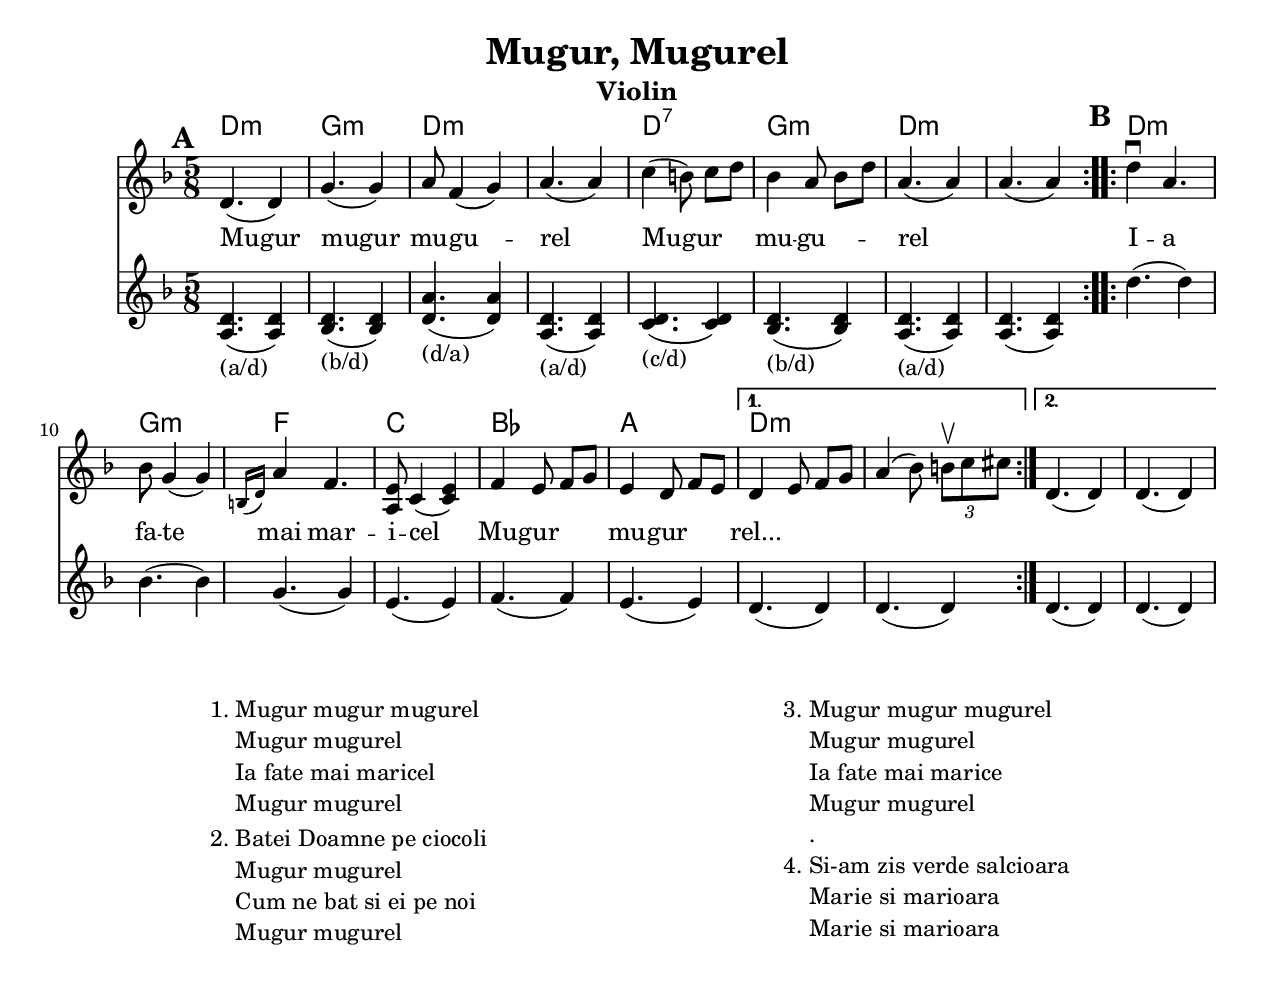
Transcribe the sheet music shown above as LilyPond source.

\version "2.18.0"
\include "english.ly"
\paper{
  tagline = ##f
  print-all-headers = ##t
  #(set-paper-size "letter")
}
date = #(strftime "%d-%m-%Y" (localtime (current-time)))

%\markup{ \italic{ " Updated " \date  }  }

%\markup{ Got something to say? }
secund =\relative c'{
  \clef treble
  \key d \minor
  \time 5/8
  \set Score.markFormatter = #format-mark-box-alphabet
  \repeat volta 2{
  \mark \default
    <a d>4._"(a/d)"(<a d>4)
    <bf d>4._"(b/d)"(<bf d>4)
    <d a'>4._"(d/a)" (<d a'>4)
    <d a>4._"(a/d)" (<d a>4)

    <c d>4._"(c/d)" (<c d>4)
    <bf d>4._"(b/d)"(<bf d>4)
    <a d>4._"(a/d)"(<a d>4)
    <a d>4.(<a d>4)|
  }
  \repeat volta 2{
  \mark \default
    d'4.(d4)
    bf4.(bf4)
    g4. (g4)
    e4. (e4)%c4. (c4)

    f4. (f4)
    e4. (e4)

  }
  \alternative {
    {
      d4. (d4)
      d4. (d4)
    }
    {
      d4. (d4)
      d4. (d4)
    }
  }
}
%#################################### Melody ########################
melody = \relative c' {
  \clef treble
  \key d \minor
  \time 5/8
  \set Score.markFormatter = #format-mark-box-alphabet

  %\partial 16*3 a16 d f   %lead in notes

  \repeat volta 2{
  \mark \default
    d4. (d4)
    g4.(g4)
    a8 f4(g)
    a4.(a4)|

    c4(b8)c d %b natural
    bf4 a8 bf d
    a4.(a4)
    a4.(a4)|

  }
  %\alternative { { }{ } }

  \repeat volta 2{
  \mark \default
    d4\downbow a4. %reversed dotted note
    bf8 g4(g)
    \grace{b,16 (d)}a'4 f4.  %reversed dots
    <e a, >8 c4(<c e>)

    f4 e8 f g
    e4 d8 f e|

  }
  \alternative {
    {
      d4 e8 f g
      a4(bf8)\tuplet 3/2{b\upbow c cs}
    }
    {
      d,4.(d4)
      d4.(d4)
    }
  }

}

%################################# Lyrics #####################
\addlyrics{

  Mugur mugur mu -- gu -- rel
  Mugur \skip2 \skip2  mu -- gu -- \skip2 \skip2 rel
  \skip1
  I -- a fa -- te mai mar -- i -- cel
  Mu -- gur \skip2 \skip2  mu -- gur \skip2 \skip2  rel...


}
%{ this set works with single line version
  Mugur mugur mu -- gu -- rel
  Mugur \skip2 \skip2  mu -- gu -- \skip2 \skip2 rel
  \skip1
  I -- a fa -- te mai mar -- i -- cel
  Mu -- gur \skip2 \skip2  mu -- gur \skip2 \skip2  rel
%}
%################################# Chords #######################
harmonies = \chordmode {
  d8*5:m
  g8*5:m
  d8*10:m
  d8*5:7
  g8*5:m
  d8*10:m

  %B
  d8*5:m
  g8*5:m
  f8*5
  c8*5
  bf8*5
  a8*5
  d8*5:m
}

\score {
  <<
    \new ChordNames {
      \set chordChanges = ##f
      \harmonies
    }
    \new Staff
    \melody
    \new Staff \secund
  >>
  \header{
    title= "Mugur, Mugurel"
    subtitle=""
    composer= ""
    instrument = "Violin"
    arranger= ""
  }
  \midi{\tempo 4 = 120}
  \layout{indent = 1.0\cm}
}

% more verses:
\markup{}
\markup {
  \fill-line {
    \hspace #0.1 % distance from left margin
    \column {
      \line {
        "1."
        \column {
          "Mugur mugur mugurel"
          "Mugur mugurel"
          "Ia fate mai maricel"
          "Mugur mugurel"
        }
      }
      \hspace #0.2 % vertical distance between verses
      \line {
        "2."
        \column {
          "Batei Doamne pe ciocoli"
          "Mugur mugurel"
          "Cum ne bat si ei pe noi"
          "Mugur mugurel"
        }
      }

    }
    \hspace #0.1  % horiz. distance between columns
    \column {
      \line {
        "3."
        \column {
          "Mugur mugur mugurel"
          "Mugur mugurel"
          "Ia fate mai marice"
          "Mugur mugurel".
        }
      }
      \hspace #0.2 % distance between verses
      \line {
        "4."
        \column {
          "Si-am zis verde salcioara"
          "Marie si marioara"
          "Marie si marioara"
        }
      }

    }
    \hspace #0.1 % distance to right margin
  }
}



%{

mugur mugur mugurel
mugur mugurel
ia fate mai maricel
mugur mugurel

batei Doamne pe ciocoli
mugur mugurel
cum ne bat si ei pe noi
mugur mugurel

mugur mugur mugurel
mugur mugurel
ia fate mai maricel
mugur mugurel.

si-am zis verde salcioara
marie si marioara
marie si marioara
________________________
Mugur, mugurel Lyrics
Tudor Gheorghe

Mugur mugur mugurel
Mugur mugurel
Ia fa-te mai maricel!
Mugur mugurel (2x)

Ca ne-am saturat de iarna
Mugur mugurel
Si de rautate-n tara!
Mugur mugurel (2x)

Bate-i doamne pe ciocoi
Mugur mugurel
Cum ne bat si ei pe noi
Mugur mugurel (2x)

Mugur mugur mugurel
Mugur mugurel
Ia fa-te mai maricel!
Mugur mugurel (2x)

În oraşul ăsta am deschis eu ochii;
Salutare, locuri mândre, scumpe mie!
Doina doicei mele din copilărie
Sună-n tot oraşul: doica-mi cântă mie?
Glasul ei e-acesta? ori poate mă-nşel:
"Mugur, mugur, mugurel!..."

A plecat, odată, un copil voios,
Azi, bătrân, se-ntoarce tot pe-aceeaşi cale...
Hei, de-atunci ce mult e... griji, necazuri, boale,
Bucurii puţine, şi atâta jale!
Cum mai trece vremea..." trist îngână el:
"Mugur, mugur, mugurel!..."

Oare unde sunteţi, tovarăşi de joc?
D-aş vedea pe unul barem dintre voi!
Să mai stăm de vorbă, veseli amândoi,
Să ne reîntoarcem anii înapoi,
Anii cei de basme, să cânt iar cu el:
"Mugur, mugur, mugurel!..."

Fără de hodină, pasăre pribeagă
Care-şi cată cuibul cald de-odinioară
Când se-ntoarce iară mândra primăvară,
Gândul meu colindă, pretutindeni zboară,
Şi mă mir eu singur câte-mi spune el:
"Mugur, mugur, mugurel!..."

Sunt copil acuma, iarăşi sunt copil!
Pe-o nuia încalec... lumea e a mea!
Sare şi nechează murgul meu — nuia,
Merg la jgheab, devale, şi îi dau să bea...
Hii, murguţ, în lume, zboară rândunel...
"Mugur, mugur, mugurel!..."

Clătinat răsună clopotul din turn,
Calul, călăreţul cad de oboseală...
E-n amurg... acasă doica mă ia-n poală...
Aţipesc, şi visuri mândre mă înşală;
Doica mă alintă, cântă-ncetinel:
"Mugur, mugur, mugurel!..."

Adus de la "http://ro.wikisource.org/wiki/Mugur,_mugur,_mugurel..."
With an English translation
Mugur, mugurel

Mugur, mugur, mugurel,
Mugur, mugurel,
Ia fă-te mai măricel,
Mugur, mugurel,
Ia fă-te mai măricel,
Mugur, mugurel.

Că ne-am săturat de iarnă,
Mugur, mugurel,
Și de răutate-n țară,
Mugur, mugurel,
Și de răutate-n țară,
Mugur, mugurel.

Bate-i, Doamne, pe ciocoi,
Mugur, mugurel,
Cum ne bat și ei pe noi,
Mugur, mugurel,
Cum ne bat și ei pe noi,
Mugur, mugurel.

Mugur, mugur, mugurel,
Mugur, mugurel,
Ia fă-te mai măricel,
Mugur, mugurel,
Ia fă-te mai măricel,
Mugur, mugurel.
Video
Try to align
English
Sprout, you little sprout

Sprout, sprout, you little sprout
Sprout, you little sprout,
Just grow a little bit,
Sprout, you little sprout,
Just grow a little bit,
Sprout, you little sprout.

Because we're tired of winter,
Sprout, you little sprout,
And of the maliance from inside our country,
Sprout, you little sprout,
And of the maliance from inside our country,
Sprout, you little sprout.

God, punish the bootlickers,
Sprout, you little sprout,
Like they punish us,
Sprout, you little sprout,
Like they punish us,
Sprout, you little sprout.

Sprout, sprout, you little sprout
Sprout, you little sprout,
Just grow a little bit,
Sprout, you little sprout,
Just grow a little bit,
Sprout, you little sprout.


%}
